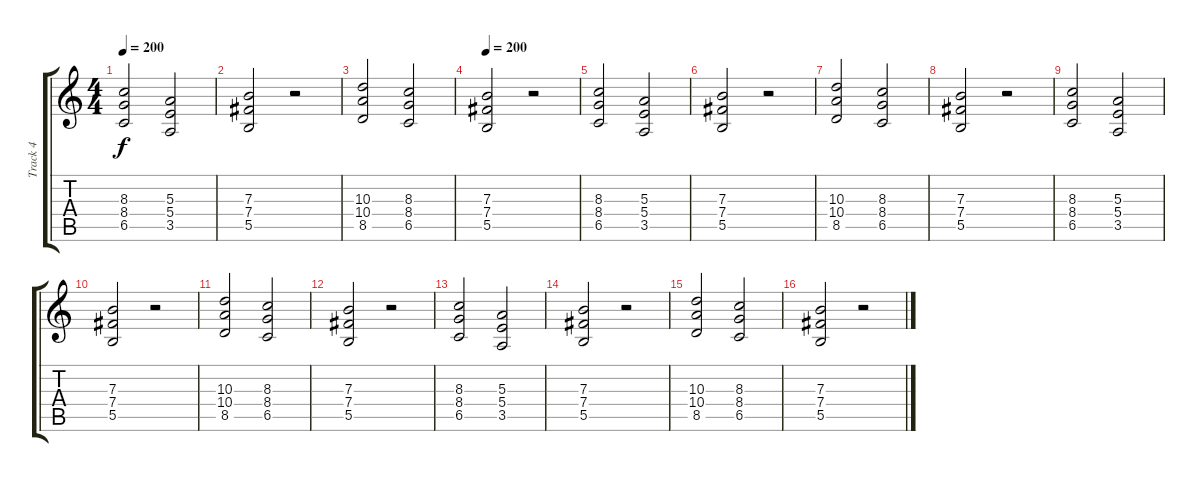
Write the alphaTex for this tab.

\track ("Track 4" "Track 4") {instrument distortionguitar}
\staff {score tabs}
\tuning (Db4 Ab3 E3 B2 Gb2 B1) {hide}
\ts (4 4)
\tempo 200
\clef g2
\ks c
(8.3 8.4 6.5).2{dy f} (5.3 5.4 3.5).2 |
(7.3 7.4 5.5).2 r.2 |
(10.3 10.4 8.5).2 (8.3 8.4 6.5).2 |
\tempo 200
(7.3 7.4 5.5).2 r.2 |
(8.3 8.4 6.5).2 (5.3 5.4 3.5).2 |
(7.3 7.4 5.5).2 r.2 |
(10.3 10.4 8.5).2 (8.3 8.4 6.5).2 |
(7.3 7.4 5.5).2 r.2 |
(8.3 8.4 6.5).2 (5.3 5.4 3.5).2 |
(7.3 7.4 5.5).2 r.2 |
(10.3 10.4 8.5).2 (8.3 8.4 6.5).2 |
(7.3 7.4 5.5).2 r.2 |
(8.3 8.4 6.5).2 (5.3 5.4 3.5).2 |
(7.3 7.4 5.5).2 r.2 |
(10.3 10.4 8.5).2 (8.3 8.4 6.5).2 |
(7.3 7.4 5.5).2 r.2
